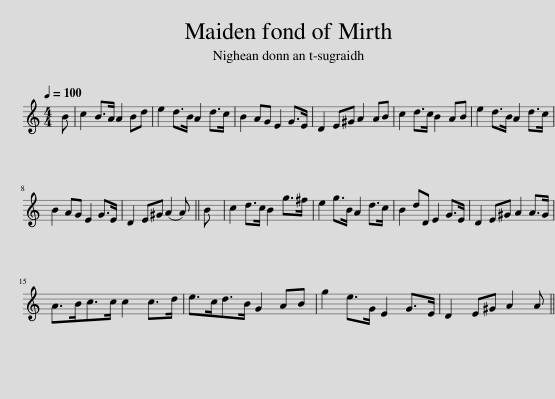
X:1
L:1/8
Q:1/4=100
M:4/4
I:linebreak $
K:C
V:1 treble
V:1
 B | c2 B>A A2 Bd | e2 d>B A2 d>c | B2 AG E2 G>E | D2 E^G A2 AB | %5
 c2 d>c B2 AB | e2 d>B A2 d>c |$ B2 AG E2 G>E | D2 E^G (A2 A) || B | %10
 c2 d>c B2 g>^f | e2 g>B A2 d>c | B2 dD E2 G>E | D2 E^G A2 A>G |$ A>Bc>c c2 c>d | %15
 e>cd>B G2 AB | g2 e>G E2 G>E | D2 E^G A2 A || %18
